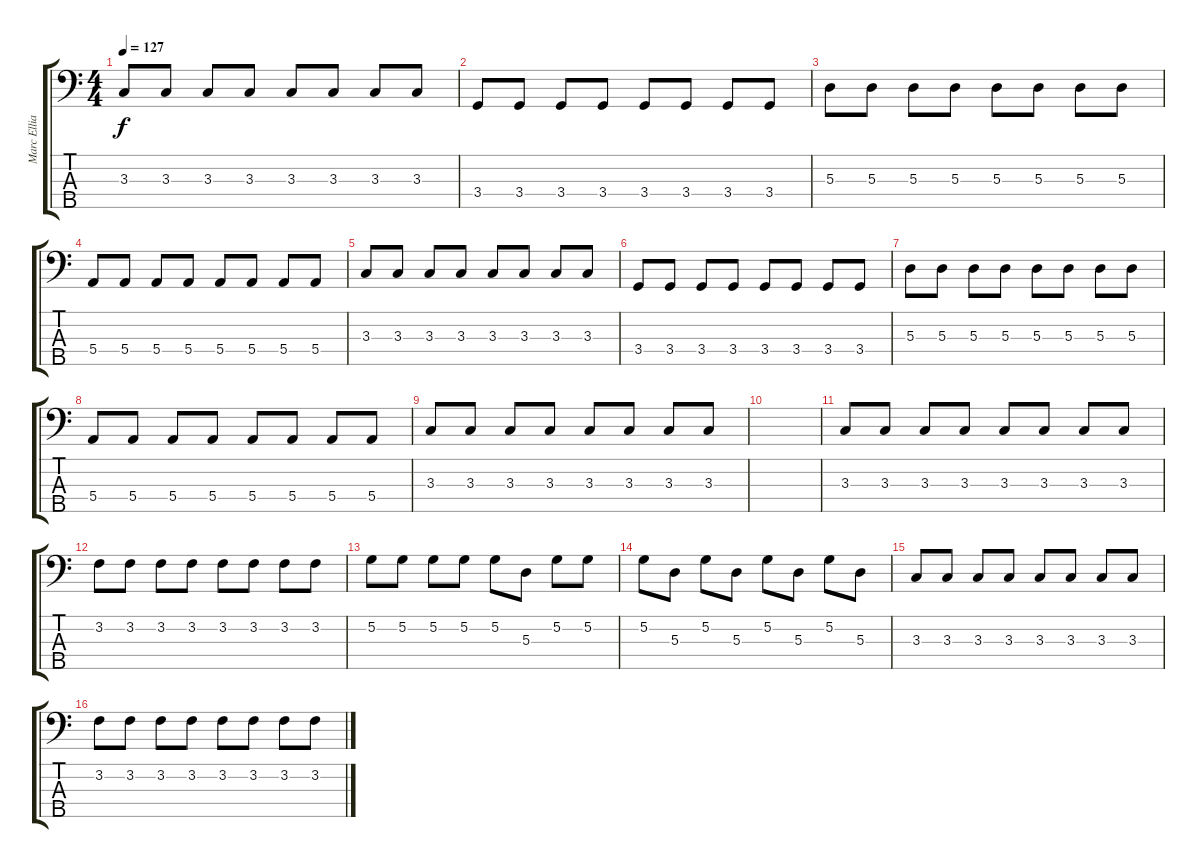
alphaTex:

\track ("Marc Elliard" "Marc Ellia") {instrument electricbassfinger}
\staff {score tabs}
\tuning (G2 D2 A1 E1 B0) {hide}
\ts (4 4)
\tempo 127
\clef f4
\ks c
3.3.8{dy f} 3.3.8 3.3.8 3.3.8 3.3.8 3.3.8 3.3.8 3.3.8 |
3.4.8 3.4.8 3.4.8 3.4.8 3.4.8 3.4.8 3.4.8 3.4.8 |
5.3.8 5.3.8 5.3.8 5.3.8 5.3.8 5.3.8 5.3.8 5.3.8 |
5.4.8 5.4.8 5.4.8 5.4.8 5.4.8 5.4.8 5.4.8 5.4.8 |
3.3.8 3.3.8 3.3.8 3.3.8 3.3.8 3.3.8 3.3.8 3.3.8 |
3.4.8 3.4.8 3.4.8 3.4.8 3.4.8 3.4.8 3.4.8 3.4.8 |
5.3.8 5.3.8 5.3.8 5.3.8 5.3.8 5.3.8 5.3.8 5.3.8 |
5.4.8 5.4.8 5.4.8 5.4.8 5.4.8 5.4.8 5.4.8 5.4.8 |
3.3.8 3.3.8 3.3.8 3.3.8 3.3.8 3.3.8 3.3.8 3.3.8 |
|
3.3.8 3.3.8 3.3.8 3.3.8 3.3.8 3.3.8 3.3.8 3.3.8 |
3.2.8 3.2.8 3.2.8 3.2.8 3.2.8 3.2.8 3.2.8 3.2.8 |
5.2.8 5.2.8 5.2.8 5.2.8 5.2.8 5.3.8 5.2.8 5.2.8 |
5.2.8 5.3.8 5.2.8 5.3.8 5.2.8 5.3.8 5.2.8 5.3.8 |
3.3.8 3.3.8 3.3.8 3.3.8 3.3.8 3.3.8 3.3.8 3.3.8 |
3.2.8 3.2.8 3.2.8 3.2.8 3.2.8 3.2.8 3.2.8 3.2.8
